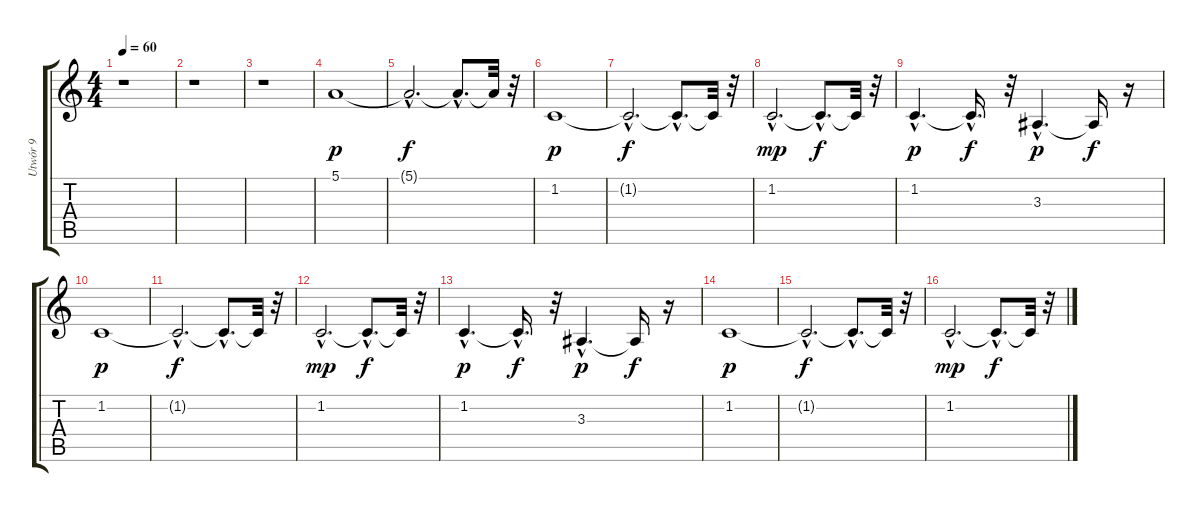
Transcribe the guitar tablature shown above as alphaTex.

\track ("Utwór 9" "Utwór 9") {instrument stringensemble2}
\staff {score tabs}
\tuning (E4 B3 G3 D3 A2 E2) {hide}
\ts (4 4)
\tempo 60
\clef g2
\ks c
r.1{dy p instrument stringensemble2} |
r.1 |
r.1 |
5.1.1 |
5.1{hac t}.2{d dy f} 5.1{hac t}.8{d} 5.1{t}.32 r.32 |
1.2.1{dy p} |
1.2{hac t}.2{d dy f} 1.2{hac t}.8{d} 1.2{t}.32 r.32 |
1.2{hac}.2{d dy mp} 1.2{hac t}.8{d dy f} 1.2{t}.32 r.32 |
1.2{hac}.4{d dy p} 1.2{hac t}.16{d dy f} r.32 3.3{hac}.4{d dy p} 3.3{t}.16{dy f} r.16 |
1.2.1{dy p} |
1.2{hac t}.2{d dy f} 1.2{hac t}.8{d} 1.2{t}.32 r.32 |
1.2{hac}.2{d dy mp} 1.2{hac t}.8{d dy f} 1.2{t}.32 r.32 |
1.2{hac}.4{d dy p} 1.2{hac t}.16{d dy f} r.32 3.3{hac}.4{d dy p} 3.3{t}.16{dy f} r.16 |
1.2.1{dy p} |
1.2{hac t}.2{d dy f} 1.2{hac t}.8{d} 1.2{t}.32 r.32 |
1.2{hac}.2{d dy mp} 1.2{hac t}.8{d dy f} 1.2{t}.32 r.32
